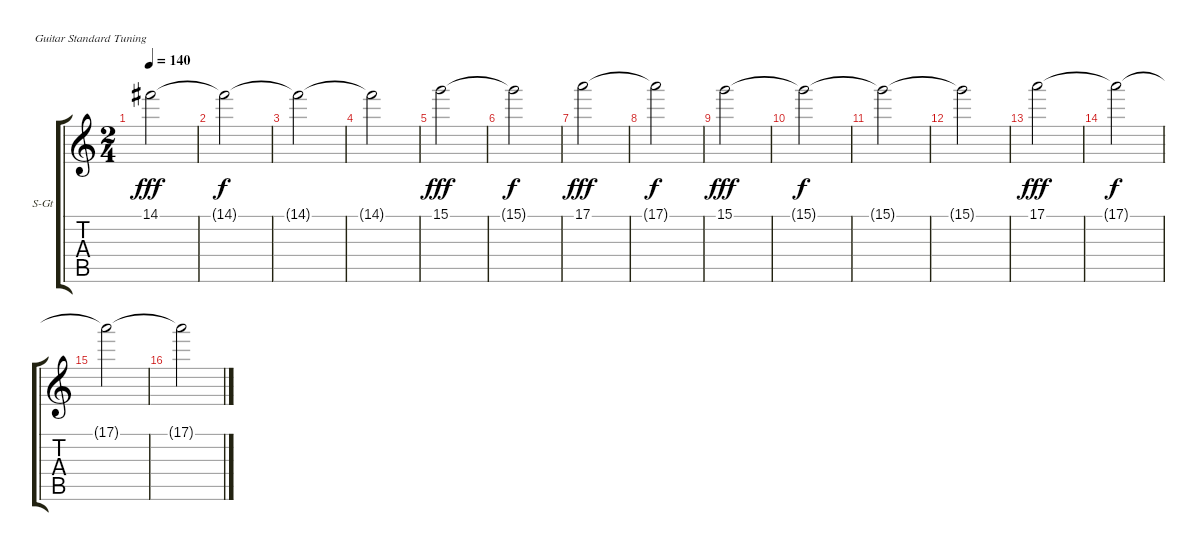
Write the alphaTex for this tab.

\bracketExtendMode groupsimilarinstruments
\firstSystemTrackNameOrientation horizontal
\otherSystemsTrackNameOrientation horizontal
\track ("Синтезатор" "S-Gt") {instrument stringensemble1}
\staff {score tabs}
\tuning (E4 B3 G3 D3 A2 E2)
\displaytranspose 12
\ts (2 4)
\tempo 140
\clef g2
\ks c
14.1.2{dy fff} |
14.1{t}.2{dy f} |
14.1{t}.2 |
14.1{t}.2 |
15.1.2{dy fff} |
15.1{t}.2{dy f} |
17.1.2{dy fff} |
17.1{t}.2{dy f} |
15.1.2{dy fff} |
15.1{t}.2{dy f} |
15.1{t}.2 |
15.1{t}.2 |
17.1.2{dy fff} |
17.1{t}.2{dy f} |
17.1{t}.2 |
17.1{t}.2
